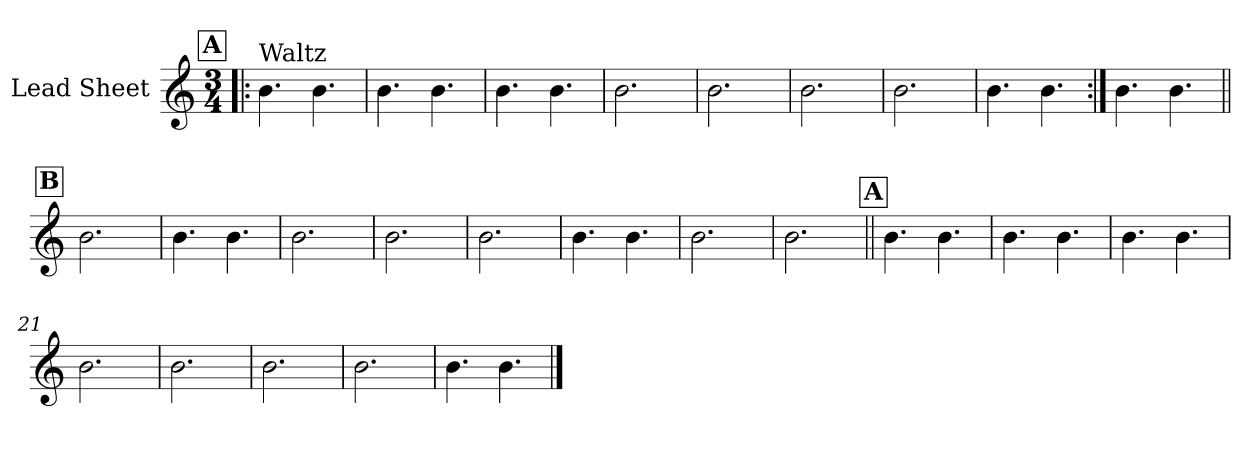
**kern
*part1
*staff1
*I"Lead Sheet
*clefG2
*k[]
*M3/4
!!LO:REH:place=s1:a:fs=14:t=A
=1!|:
!LO:TX:a:t=Waltz
4.b\
4.b\
=2
4.b\
4.b\
=3
4.b\
4.b\
=4
2.b\
!!LO:LB:g=z
=5
2.b\
=6
2.b\
=7
2.b\
=8
4.b\
4.b\
!!LO:LB:g=z
=9:|!
4.b\
4.b\
!!LO:LB:g=z
!!LO:REH:place=s1:a:fs=14:t=B
=10||
2.b\
=11
4.b\
4.b\
=12
2.b\
=13
2.b\
!!LO:LB:g=z
=14
2.b\
=15
4.b\
4.b\
=16
2.b\
=17
2.b\
!!LO:LB:g=z
!!LO:REH:place=s1:a:fs=14:t=A
=18||
4.b\
4.b\
=19
4.b\
4.b\
=20
4.b\
4.b\
=21
2.b\
!!LO:LB:g=z
=22
2.b\
=23
2.b\
=24
2.b\
=25
4.b\
4.b\
==
*-
